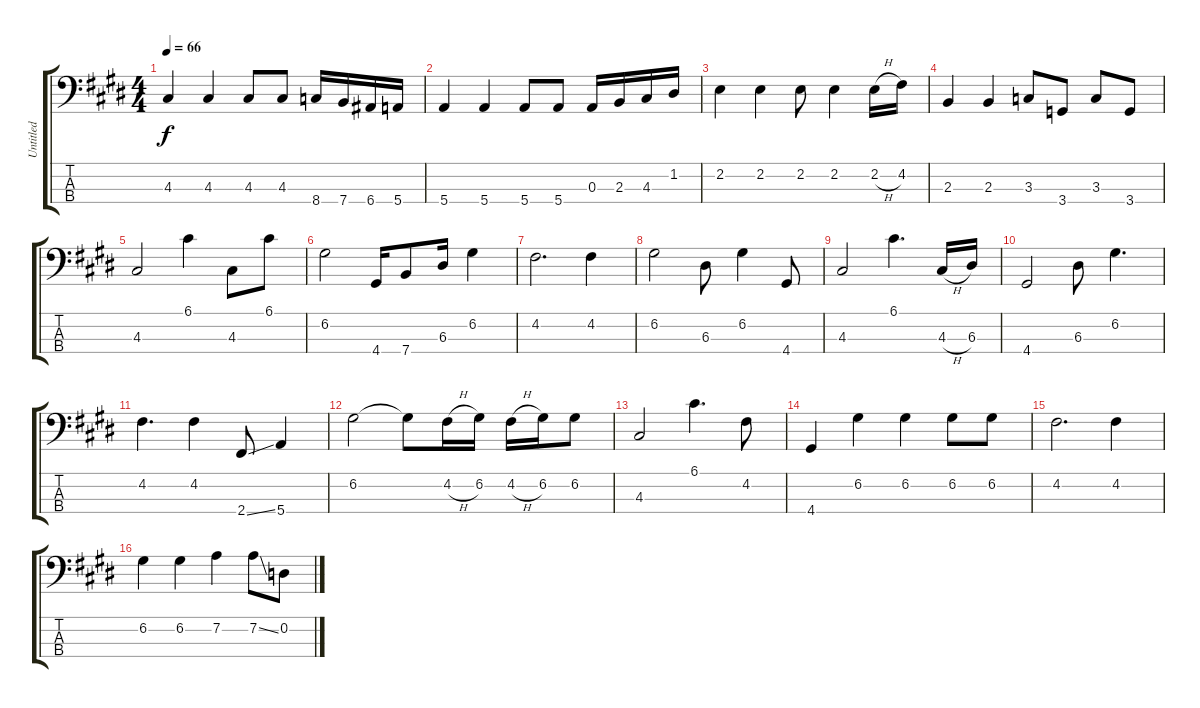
\track ("Untitled" "Untitled") {instrument electricbassfinger}
\staff {score tabs}
\tuning (G2 D2 A1 E1) {hide}
\ts (4 4)
\tempo 66
\clef f4
\ks e
4.3.4{dy f} 4.3.4 4.3.8 4.3.8 8.4.16 7.4.16 6.4.16 5.4.16 |
5.4.4 5.4.4 5.4.8 5.4.8 0.3.16 2.3.16 4.3.16 1.2.16 |
2.2.4 2.2.4 2.2.8 2.2.4 2.2{h}.16 4.2.16 |
2.3.4 2.3.4 3.3.8 3.4.8 3.3.8 3.4.8 |
4.3.2 6.1.4 4.3.8 6.1.8 |
6.2.2 4.4.16 7.4.8 6.3.16 6.2.4 |
4.2.2{d} 4.2.4 |
6.2.2 6.3.8 6.2.4 4.4.8 |
4.3.2 6.1.4{d} 4.3{h}.16 6.3.16 |
4.4.2 6.3.8 6.2.4{d} |
4.2.4{d} 4.2.4 2.4{ss}.8 5.4.4 |
6.2.2 6.2{t}.8 4.2{h}.16 6.2.16 4.2{h}.16 6.2.16 6.2.8 |
4.3.2 6.1.4{d} 4.2.8 |
4.4.4 6.2.4 6.2.4 6.2.8 6.2.8 |
4.2.2{d} 4.2.4 |
6.2.4 6.2.4 7.2.4 7.2{ss}.8 0.2.8
